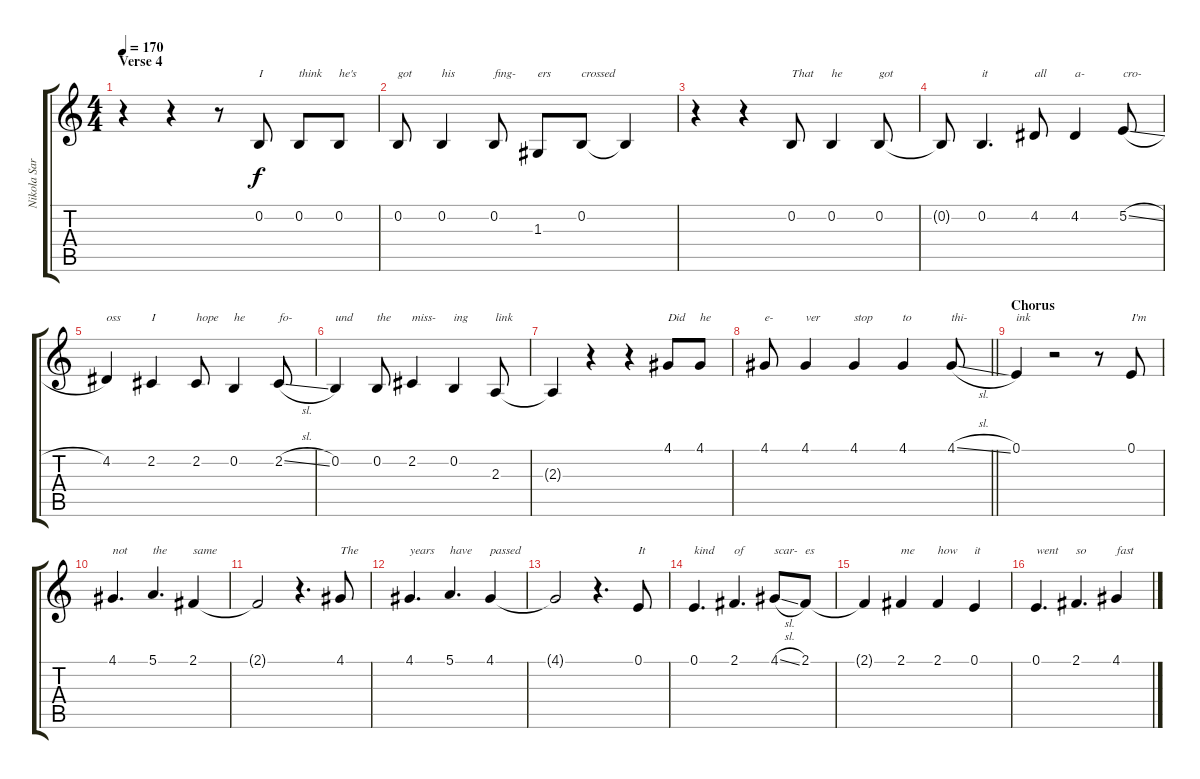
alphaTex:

\track ("Nikola Sarcevic - Vocal" "Nikola Sar") {instrument altosax}
\staff {score tabs}
\tuning (E4 B3 G3 D3 A2 E2) {hide}
\ts (4 4)
\section ("" "Verse 4")
\tempo 170
\clef g2
\ks c
r.4{dy f} r.4 r.8 0.2.8{txt "I"} 0.2.8{txt "think"} 0.2.8{txt "he's"} |
0.2.8{txt "got"} 0.2.4{txt "his"} 0.2.8{txt "fing-"} 1.3.8{txt "ers"} 0.2.8{txt "crossed"} 0.2{t}.4 |
r.4 r.4 0.2.8{txt "That"} 0.2.4{txt "he"} 0.2.8{txt "got"} |
0.2{t}.8 0.2.4{d txt "it"} 4.2.8{txt "all"} 4.2.4{txt "a-"} 5.2{sl}.8{txt "cro-"} |
4.2.4{txt "oss"} 2.2.4{txt "I"} 2.2.8{txt "hope"} 0.2.4{txt "he"} 2.2{sl}.8{txt "fo-"} |
0.2.4{txt "und"} 0.2.8{txt "the"} 2.2.4{txt "miss-"} 0.2.4{txt "ing"} 2.3.8{txt "link"} |
2.3{t}.4 r.4 r.4 4.1.8{txt "Did"} 4.1.8{txt "he"} |
\barLineRight lightlight
4.1.8{txt "e-"} 4.1.4{txt "ver"} 4.1.4{txt "stop"} 4.1.4{txt "to"} 4.1{sl}.8{txt "thi-"} |
\section ("" "Chorus")
0.1.4{txt "ink"} r.2 r.8 0.1.8{txt "I'm"} |
4.1.4{d txt "not"} 5.1.4{d txt "the"} 2.1.4{txt "same"} |
2.1{t}.2 r.4{d} 4.1.8{txt "The"} |
4.1.4{d txt "years"} 5.1.4{d txt "have"} 4.1.4{txt "passed"} |
4.1{t}.2 r.4{d} 0.1.8{txt "It"} |
0.1.4{d txt "kind"} 2.1.4{d txt "of"} 4.1{sl}.8{txt "scar-"} 2.1.8{txt "es"} |
2.1{t}.4 2.1.4{txt "me"} 2.1.4{txt "how"} 0.1.4{txt "it"} |
0.1.4{d txt "went"} 2.1.4{d txt "so"} 4.1.4{txt "fast"}
